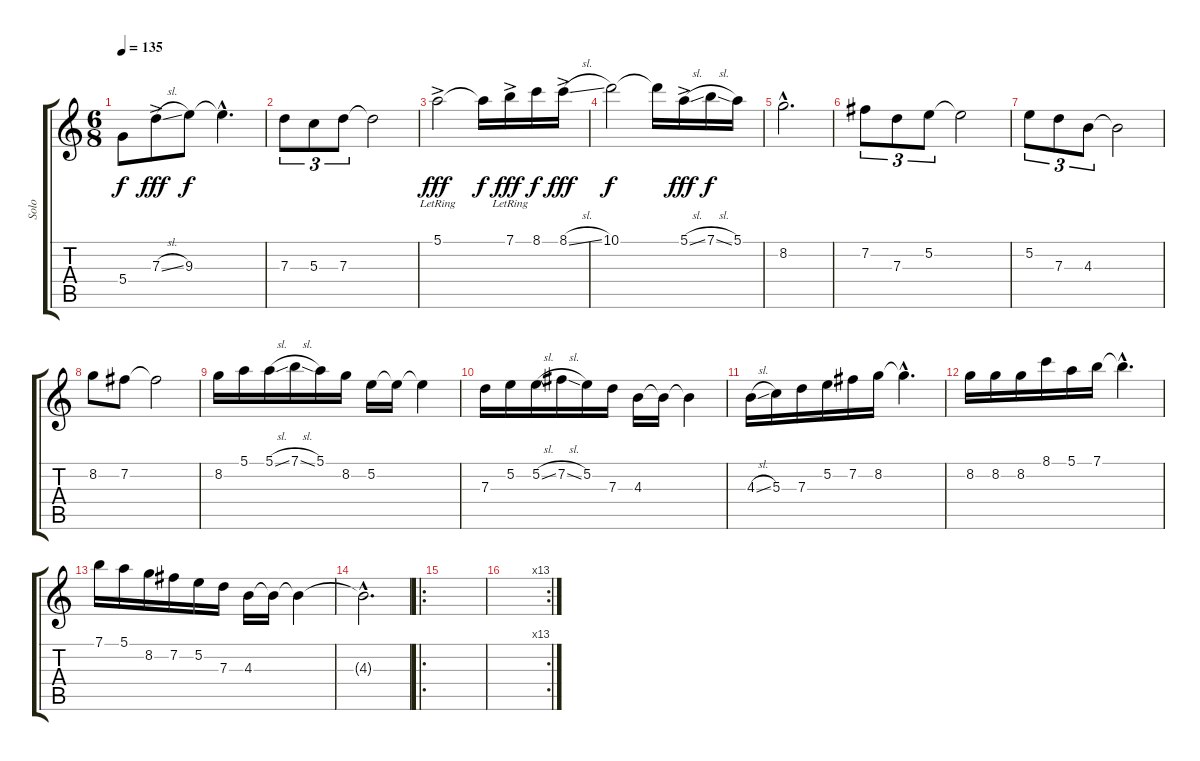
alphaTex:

\track ("Solo" "Solo") {instrument acousticguitarnylon}
\staff {score tabs}
\tuning (E4 B3 G3 D3 A2 E2) {hide}
\ts (6 8)
\tempo 135
\clef g2
\ks c
5.4{t}.8{dy f} 7.3{sl ac}.8{dy fff} 9.3.8{dy f} 9.3{hac t}.4{d} |
7.3.8{tu (3 2)} 5.3.8{tu (3 2)} 7.3.8{tu (3 2)} 7.3{t}.2 |
5.1{ac lr}.2{dy fff} 5.1{t}.16{dy f} 7.1{ac lr}.16{dy fff} 8.1.16{dy f} 8.1{sl ac}.16{dy fff} |
10.1.2{dy f} 10.1{t}.16 5.1{sl ac}.16{dy fff} 7.1{sl}.16{dy f} 5.1.16 |
8.2{hac}.2{d} |
7.2.8{tu (3 2)} 7.3.8{tu (3 2)} 5.2.8{tu (3 2)} 5.2{t}.2 |
5.2.8{tu (3 2)} 7.3.8{tu (3 2)} 4.3.8{tu (3 2)} 4.3{t}.2 |
8.2.8 7.2.8 7.2{t}.2 |
8.2.16 5.1.16 5.1{sl}.16 7.1{sl}.16 5.1.16 8.2.16 5.2.16 5.2{t}.16 5.2{t}.4 |
7.3.16 5.2.16 5.2{sl}.16 7.2{sl}.16 5.2.16 7.3.16 4.3.16 4.3{t}.16 4.3{t}.4 |
4.3{sl}.16 5.3.16 7.3.16 5.2.16 7.2.16 8.2.16 8.2{hac t}.4{d} |
8.2.16 8.2.16 8.2.16 8.1.16 5.1.16 7.1.16 7.1{hac t}.4{d} |
7.1.16 5.1.16 8.2.16 7.2.16 5.2.16 7.3.16 4.3.16 4.3{t}.16 4.3{t}.4 |
4.3{hac t}.2{d} |
\ro
|
\rc 13
